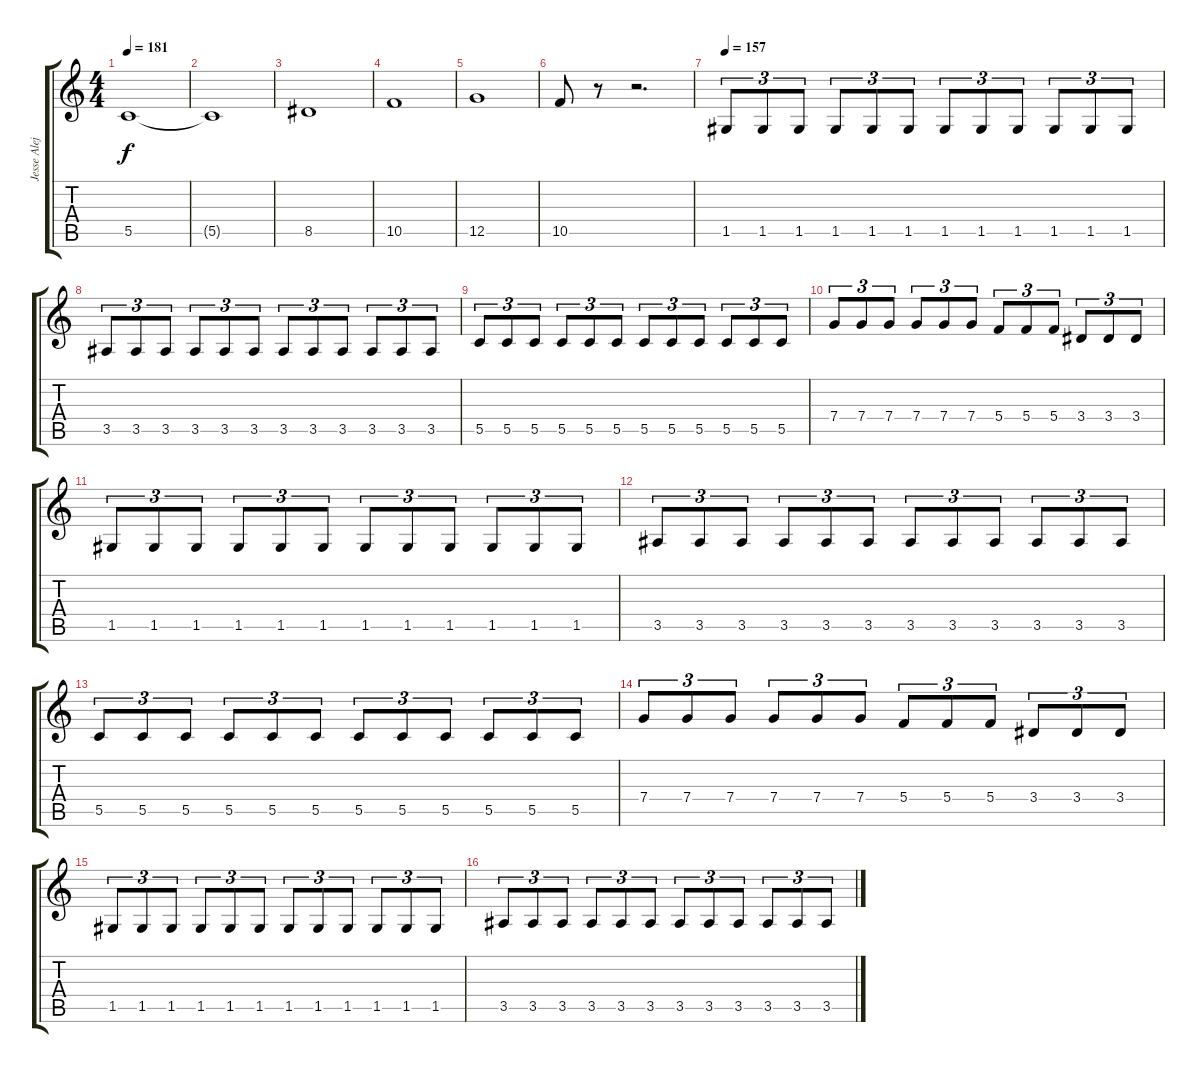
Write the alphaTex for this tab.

\track ("Jesse Alejandrez" "Jesse Alej") {instrument overdrivenguitar}
\staff {score tabs}
\tuning (D4 A3 F3 C3 G2 C2) {hide}
\ts (4 4)
\tempo 181
\clef g2
\ks c
5.5{t}.1{dy f} |
5.5{t}.1 |
8.5.1 |
10.5.1 |
12.5.1 |
10.5.8 r.8 r.2{d} |
\tempo 157
1.5.8{tu (3 2)} 1.5.8{tu (3 2)} 1.5.8{tu (3 2)} 1.5.8{tu (3 2)} 1.5.8{tu (3 2)} 1.5.8{tu (3 2)} 1.5.8{tu (3 2)} 1.5.8{tu (3 2)} 1.5.8{tu (3 2)} 1.5.8{tu (3 2)} 1.5.8{tu (3 2)} 1.5.8{tu (3 2)} |
3.5.8{tu (3 2)} 3.5.8{tu (3 2)} 3.5.8{tu (3 2)} 3.5.8{tu (3 2)} 3.5.8{tu (3 2)} 3.5.8{tu (3 2)} 3.5.8{tu (3 2)} 3.5.8{tu (3 2)} 3.5.8{tu (3 2)} 3.5.8{tu (3 2)} 3.5.8{tu (3 2)} 3.5.8{tu (3 2)} |
5.5.8{tu (3 2)} 5.5.8{tu (3 2)} 5.5.8{tu (3 2)} 5.5.8{tu (3 2)} 5.5.8{tu (3 2)} 5.5.8{tu (3 2)} 5.5.8{tu (3 2)} 5.5.8{tu (3 2)} 5.5.8{tu (3 2)} 5.5.8{tu (3 2)} 5.5.8{tu (3 2)} 5.5.8{tu (3 2)} |
7.4.8{tu (3 2)} 7.4.8{tu (3 2)} 7.4.8{tu (3 2)} 7.4.8{tu (3 2)} 7.4.8{tu (3 2)} 7.4.8{tu (3 2)} 5.4.8{tu (3 2)} 5.4.8{tu (3 2)} 5.4.8{tu (3 2)} 3.4.8{tu (3 2)} 3.4.8{tu (3 2)} 3.4.8{tu (3 2)} |
1.5.8{tu (3 2)} 1.5.8{tu (3 2)} 1.5.8{tu (3 2)} 1.5.8{tu (3 2)} 1.5.8{tu (3 2)} 1.5.8{tu (3 2)} 1.5.8{tu (3 2)} 1.5.8{tu (3 2)} 1.5.8{tu (3 2)} 1.5.8{tu (3 2)} 1.5.8{tu (3 2)} 1.5.8{tu (3 2)} |
3.5.8{tu (3 2)} 3.5.8{tu (3 2)} 3.5.8{tu (3 2)} 3.5.8{tu (3 2)} 3.5.8{tu (3 2)} 3.5.8{tu (3 2)} 3.5.8{tu (3 2)} 3.5.8{tu (3 2)} 3.5.8{tu (3 2)} 3.5.8{tu (3 2)} 3.5.8{tu (3 2)} 3.5.8{tu (3 2)} |
5.5.8{tu (3 2)} 5.5.8{tu (3 2)} 5.5.8{tu (3 2)} 5.5.8{tu (3 2)} 5.5.8{tu (3 2)} 5.5.8{tu (3 2)} 5.5.8{tu (3 2)} 5.5.8{tu (3 2)} 5.5.8{tu (3 2)} 5.5.8{tu (3 2)} 5.5.8{tu (3 2)} 5.5.8{tu (3 2)} |
7.4.8{tu (3 2)} 7.4.8{tu (3 2)} 7.4.8{tu (3 2)} 7.4.8{tu (3 2)} 7.4.8{tu (3 2)} 7.4.8{tu (3 2)} 5.4.8{tu (3 2)} 5.4.8{tu (3 2)} 5.4.8{tu (3 2)} 3.4.8{tu (3 2)} 3.4.8{tu (3 2)} 3.4.8{tu (3 2)} |
1.5.8{tu (3 2)} 1.5.8{tu (3 2)} 1.5.8{tu (3 2)} 1.5.8{tu (3 2)} 1.5.8{tu (3 2)} 1.5.8{tu (3 2)} 1.5.8{tu (3 2)} 1.5.8{tu (3 2)} 1.5.8{tu (3 2)} 1.5.8{tu (3 2)} 1.5.8{tu (3 2)} 1.5.8{tu (3 2)} |
3.5.8{tu (3 2)} 3.5.8{tu (3 2)} 3.5.8{tu (3 2)} 3.5.8{tu (3 2)} 3.5.8{tu (3 2)} 3.5.8{tu (3 2)} 3.5.8{tu (3 2)} 3.5.8{tu (3 2)} 3.5.8{tu (3 2)} 3.5.8{tu (3 2)} 3.5.8{tu (3 2)} 3.5.8{tu (3 2)}
